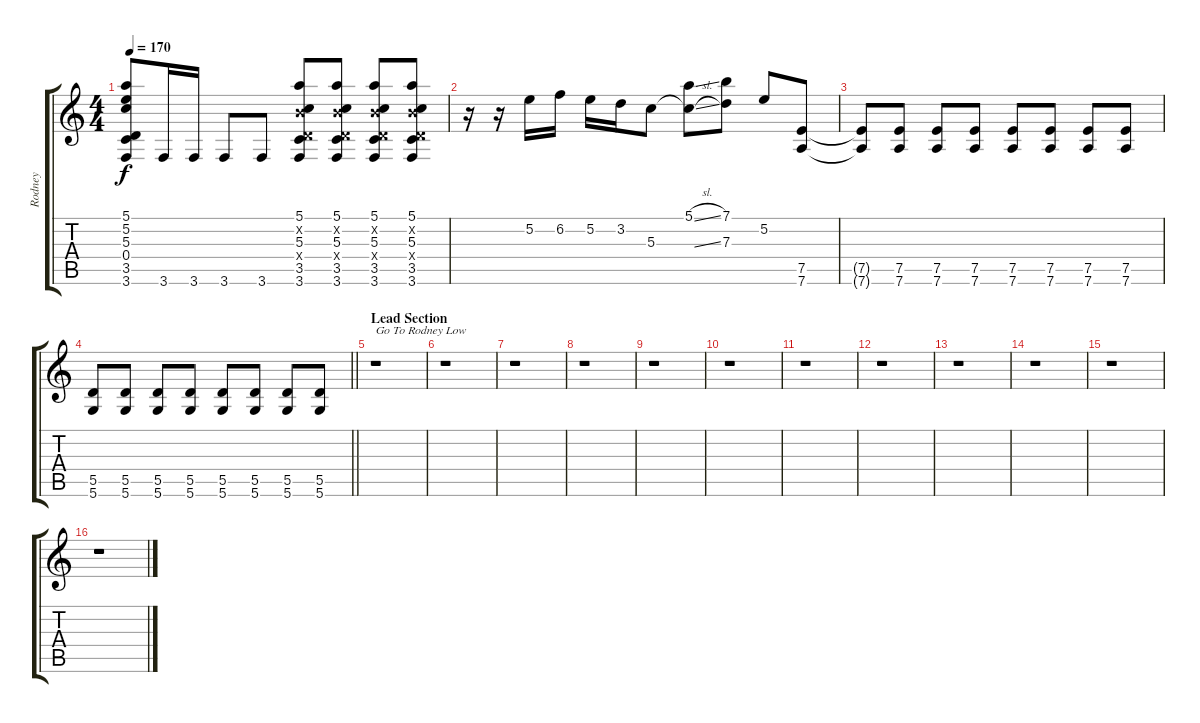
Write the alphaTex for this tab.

\track ("Rodney" "Rodney") {instrument distortionguitar}
\staff {score tabs}
\tuning (E4 B3 G3 D3 A2 D2) {hide}
\ts (4 4)
\tempo 170
\clef g2
\ks c
(5.1{t} 5.2{t} 5.3{t} 0.4{t} 3.5{t} 3.6{t}).8{dy f} 3.6.16 3.6.16 3.6.8 3.6.8 (5.1 0.2{x} 5.3 0.4{x} 3.5 3.6).8 (5.1 0.2{x} 5.3 0.4{x} 3.5 3.6).8 (5.1 0.2{x} 5.3 0.4{x} 3.5 3.6).8 (5.1 0.2{x} 5.3 0.4{x} 3.5 3.6).8 |
r.16 r.16 5.2.16 6.2.16 5.2.16 3.2.16 5.3.8 (5.1{sl} 5.3{sl t}).8 (7.1 7.3).8 5.2.8 (7.5 7.6).8 |
(7.5{t} 7.6{t}).8 (7.5 7.6).8 (7.5 7.6).8 (7.5 7.6).8 (7.5 7.6).8 (7.5 7.6).8 (7.5 7.6).8 (7.5 7.6).8 |
\barLineRight lightlight
(5.5 5.6).8 (5.5 5.6).8 (5.5 5.6).8 (5.5 5.6).8 (5.5 5.6).8 (5.5 5.6).8 (5.5 5.6).8 (5.5 5.6).8 |
\section ("" "Lead Section")
r.1{txt "Go To Rodney Low"} |
r.1 |
r.1 |
r.1 |
r.1 |
r.1 |
r.1 |
r.1 |
r.1 |
r.1 |
r.1 |
r.1
